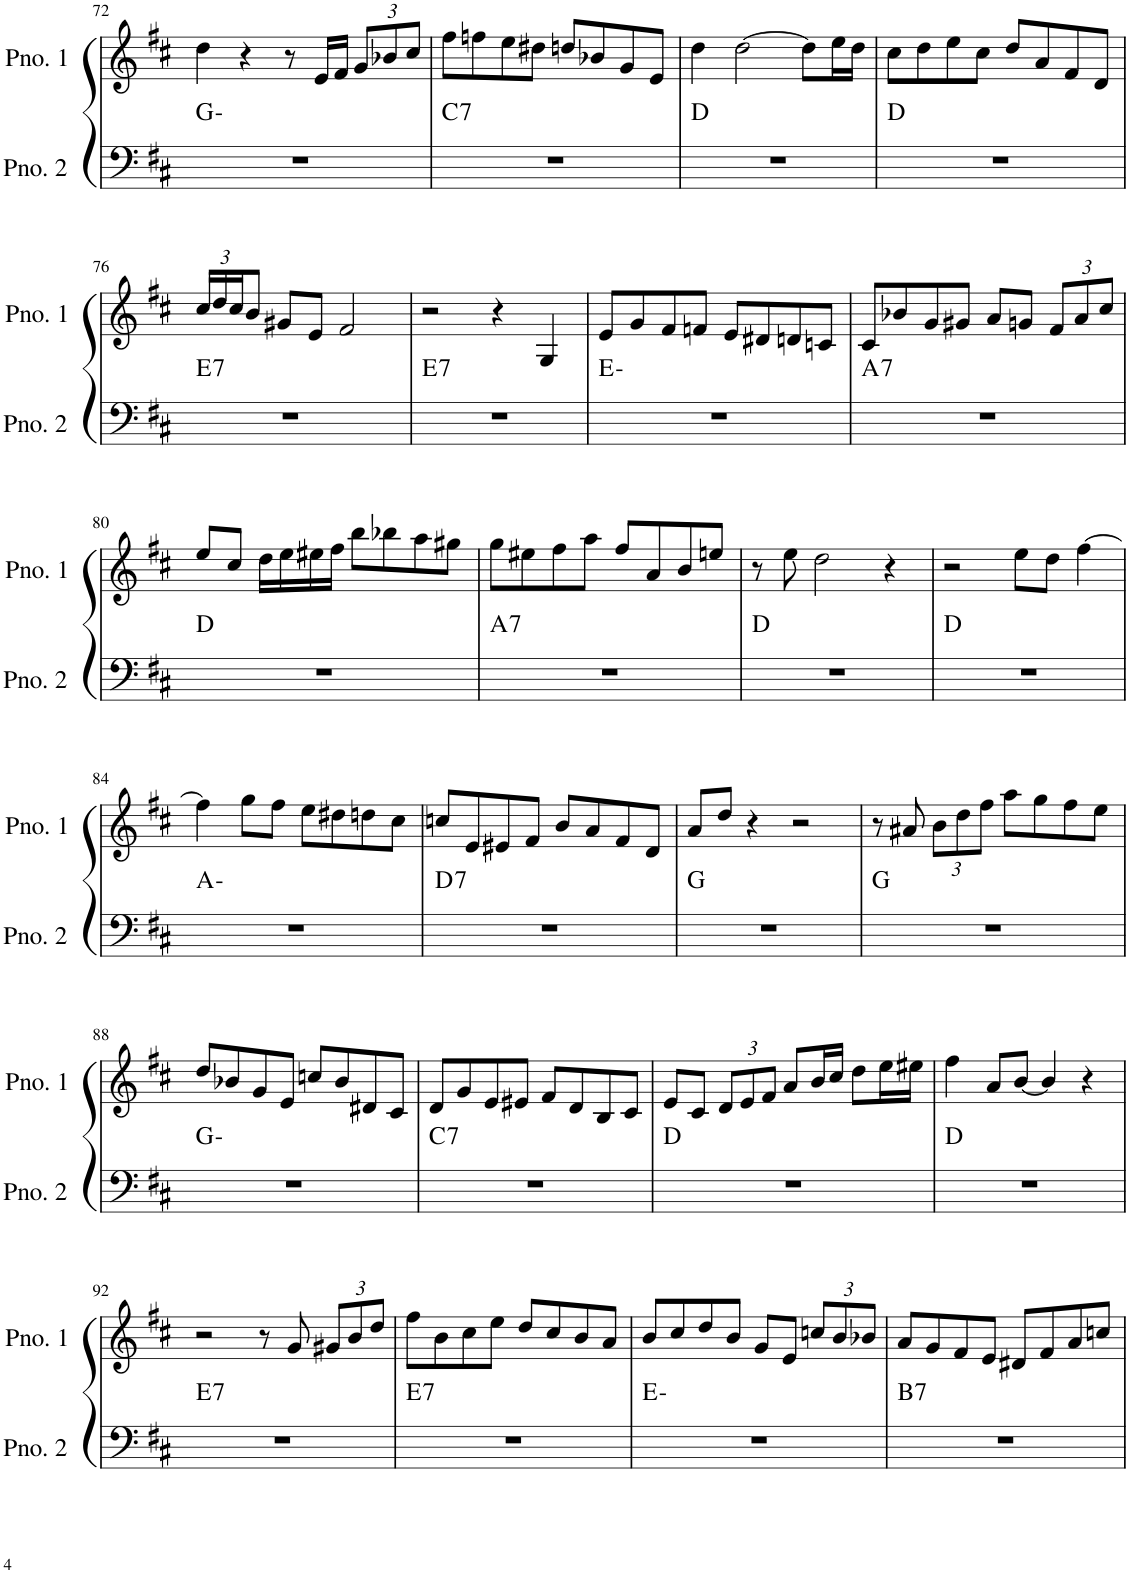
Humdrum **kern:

**kern	**harte	**kern
*part2	*part2	*part1
*staff2	*	*staff1
*I"ピアノ 2	*	*I"ピアノ 1
!!LO:PB:g=z
*clefF4	*	*clefG2
*k[f#c#]	*	*k[f#c#]
*M4/4	*	*M4/4
=72	=72	=72
1r	G:min	4dd\
.	.	4r
.	.	8r
.	.	16e/LL
.	.	16f#/JJ
*	*	*Xbrackettup
.	.	12g/L
.	.	12b-X/
.	.	12cc#/J
=73	=73	=73
!	!LO:H:kt=7	!
1r	C:7	8ff#\L
.	.	8ffn\
.	.	8ee\
.	.	8dd#X\J
.	.	8ddn/L
.	.	8b-X/
.	.	8g/
.	.	8e/J
=74	=74	=74
1r	D:maj	4dd\
.	.	[2dd\
.	.	8dd\L]
.	.	16ee\L
.	.	16dd\JJ
=75	=75	=75
1r	D:maj	8cc#\L
.	.	8dd\
.	.	8ee\
.	.	8cc#\J
.	.	8dd/L
.	.	8a/
.	.	8f#/
.	.	8d/J
!!LO:LB:g=z
=76	=76	=76
!	!LO:H:kt=7	!
1r	E:7	24cc#/LL
.	.	24dd/
.	.	24cc#/J
.	.	8b/J
.	.	8g#X/L
.	.	8e/J
.	.	2f#/
=77	=77	=77
!	!LO:H:kt=7	!
1r	E:7	2r
.	.	4r
.	.	4G/
=78	=78	=78
1r	E:min	8e/L
.	.	8g/
.	.	8f#/
.	.	8fn/J
.	.	8e/L
.	.	8d#X/
.	.	8dn/
.	.	8cn/J
=79	=79	=79
!	!LO:H:kt=7	!
1r	A:7	8c#/L
.	.	8b-X/
.	.	8g/
.	.	8g#X/J
.	.	8a/L
.	.	8gn/J
.	.	12f#/L
.	.	12a/
.	.	12cc#/J
!!LO:LB:g=z
=80	=80	=80
1r	D:maj	8ee/L
.	.	8cc#/J
.	.	16dd\LL
.	.	16ee\
.	.	16ee#X\
.	.	16ff#\JJ
.	.	8bb\L
.	.	8bb-X\
.	.	8aa\
.	.	8gg#X\J
=81	=81	=81
!	!LO:H:kt=7	!
1r	A:7	8gg\L
.	.	8ee#X\
.	.	8ff#\
.	.	8aa\J
.	.	8ff#/L
.	.	8a/
.	.	8b/
.	.	8een/J
=82	=82	=82
1r	D:maj	8r
.	.	8ee\
.	.	2dd\
.	.	4r
=83	=83	=83
1r	D:maj	2r
.	.	8ee\L
.	.	8dd\J
.	.	[4ff#\
!!LO:LB:g=z
=84	=84	=84
1r	A:min	4ff#\]
.	.	8gg\L
.	.	8ff#\J
.	.	8ee\L
.	.	8dd#X\
.	.	8ddn\
.	.	8cc#\J
=85	=85	=85
!	!LO:H:kt=7	!
1r	D:7	8ccn/L
.	.	8e/
.	.	8e#X/
.	.	8f#/J
.	.	8b/L
.	.	8a/
.	.	8f#/
.	.	8d/J
=86	=86	=86
1r	G:maj	8a/L
.	.	8dd/J
.	.	4r
.	.	2r
=87	=87	=87
1r	G:maj	8r
.	.	8a#X/
.	.	12b\L
.	.	12dd\
.	.	12ff#\J
.	.	8aa\L
.	.	8gg\
.	.	8ff#\
.	.	8ee\J
!!LO:LB:g=z
=88	=88	=88
1r	G:min	8dd/L
.	.	8b-X/
.	.	8g/
.	.	8e/J
.	.	8ccn/L
.	.	8b-/
.	.	8d#X/
.	.	8c#/J
=89	=89	=89
!	!LO:H:kt=7	!
1r	C:7	8d/L
.	.	8g/
.	.	8e/
.	.	8e#X/J
.	.	8f#/L
.	.	8d/
.	.	8B/
.	.	8c#/J
=90	=90	=90
1r	D:maj	8e/L
.	.	8c#/J
.	.	12d/L
.	.	12e/
.	.	12f#/J
.	.	8a/L
.	.	16b/L
.	.	16cc#/JJ
.	.	8dd\L
.	.	16ee\L
.	.	16ee#X\JJ
=91	=91	=91
1r	D:maj	4ff#\
.	.	8a/L
.	.	[8b/J
.	.	4b/]
.	.	4r
!!LO:LB:g=z
=92	=92	=92
!	!LO:H:kt=7	!
1r	E:7	2r
.	.	8r
.	.	8g/
.	.	12g#X/L
.	.	12b/
.	.	12dd/J
=93	=93	=93
!	!LO:H:kt=7	!
1r	E:7	8ff#\L
.	.	8b\
.	.	8cc#\
.	.	8ee\J
.	.	8dd/L
.	.	8cc#/
.	.	8b/
.	.	8a/J
=94	=94	=94
1r	E:min	8b/L
.	.	8cc#/
.	.	8dd/
.	.	8b/J
.	.	8g/L
.	.	8e/J
.	.	12ccn/L
.	.	12b/
.	.	12b-X/J
=95	=95	=95
!	!LO:H:kt=7	!
1r	B:7	8a/L
.	.	8g/
.	.	8f#/
.	.	8e/J
.	.	8d#X/L
.	.	8f#/
.	.	8a/
.	.	8ccn/J
=	=	=
*-	*-	*-
